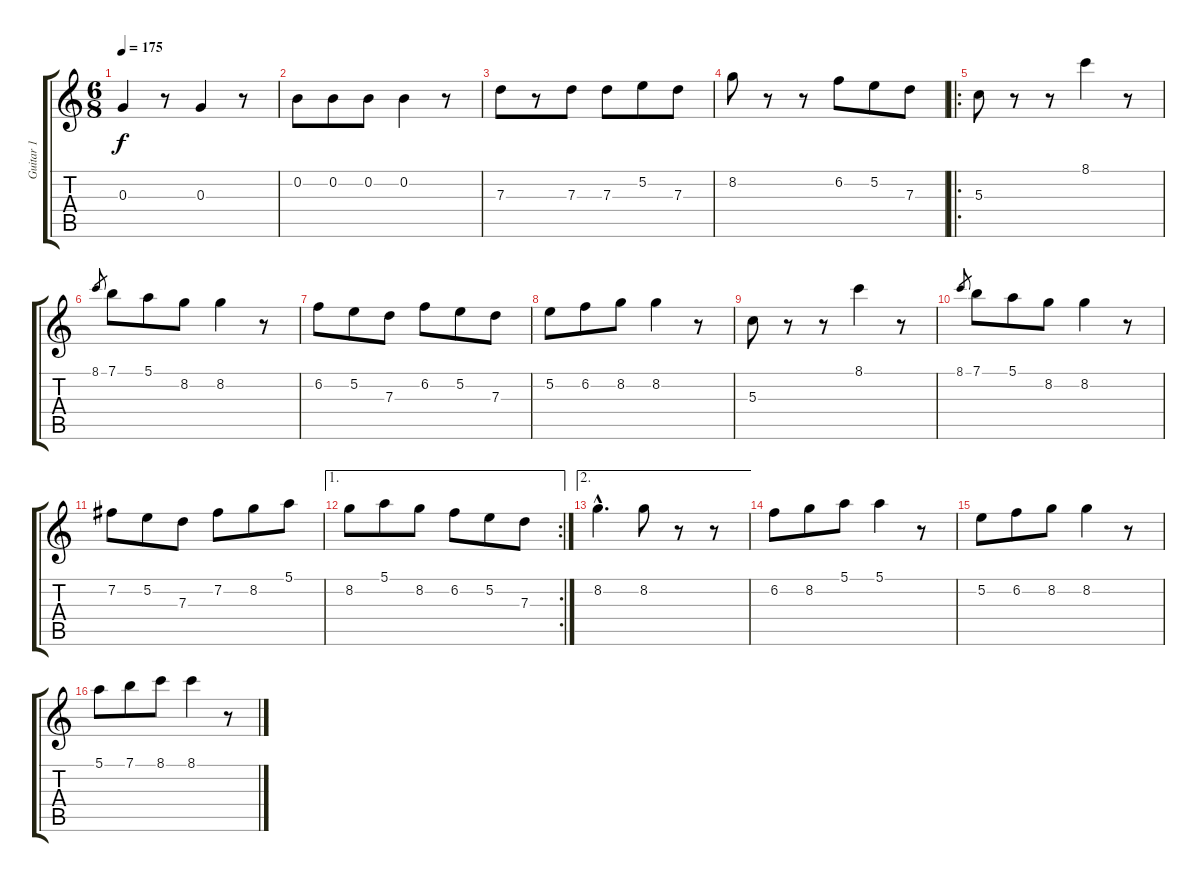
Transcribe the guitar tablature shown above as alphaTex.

\track ("Guitar 1" "Guitar 1") {instrument acousticguitarsteel}
\staff {score tabs}
\tuning (E4 B3 G3 D3 A2 E2) {hide}
\ts (6 8)
\tempo 175
\clef g2
\ks c
0.3.4{dy f instrument acousticguitarsteel} r.8 0.3.4 r.8 |
0.2.8 0.2.8 0.2.8 0.2.4 r.8 |
7.3.8 r.8 7.3.8 7.3.8 5.2.8 7.3.8 |
8.2.8 r.8 r.8 6.2.8 5.2.8 7.3.8 |
\ro
5.3.8 r.8 r.8 8.1.4 r.8 |
8.1.8{gr} 7.1.8 5.1.8 8.2.8 8.2.4 r.8 |
6.2.8 5.2.8 7.3.8 6.2.8 5.2.8 7.3.8 |
5.2.8 6.2.8 8.2.8 8.2.4 r.8 |
5.3.8 r.8 r.8 8.1.4 r.8 |
8.1.8{gr} 7.1.8 5.1.8 8.2.8 8.2.4 r.8 |
7.2.8 5.2.8 7.3.8 7.2.8 8.2.8 5.1.8 |
\ae 1
\rc 2
8.2.8 5.1.8 8.2.8 6.2.8 5.2.8 7.3.8 |
\ae 2
8.2{hac}.4{d} 8.2.8 r.8 r.8 |
6.2.8 8.2.8 5.1.8 5.1.4 r.8 |
5.2.8 6.2.8 8.2.8 8.2.4 r.8 |
5.1.8 7.1.8 8.1.8 8.1.4 r.8
